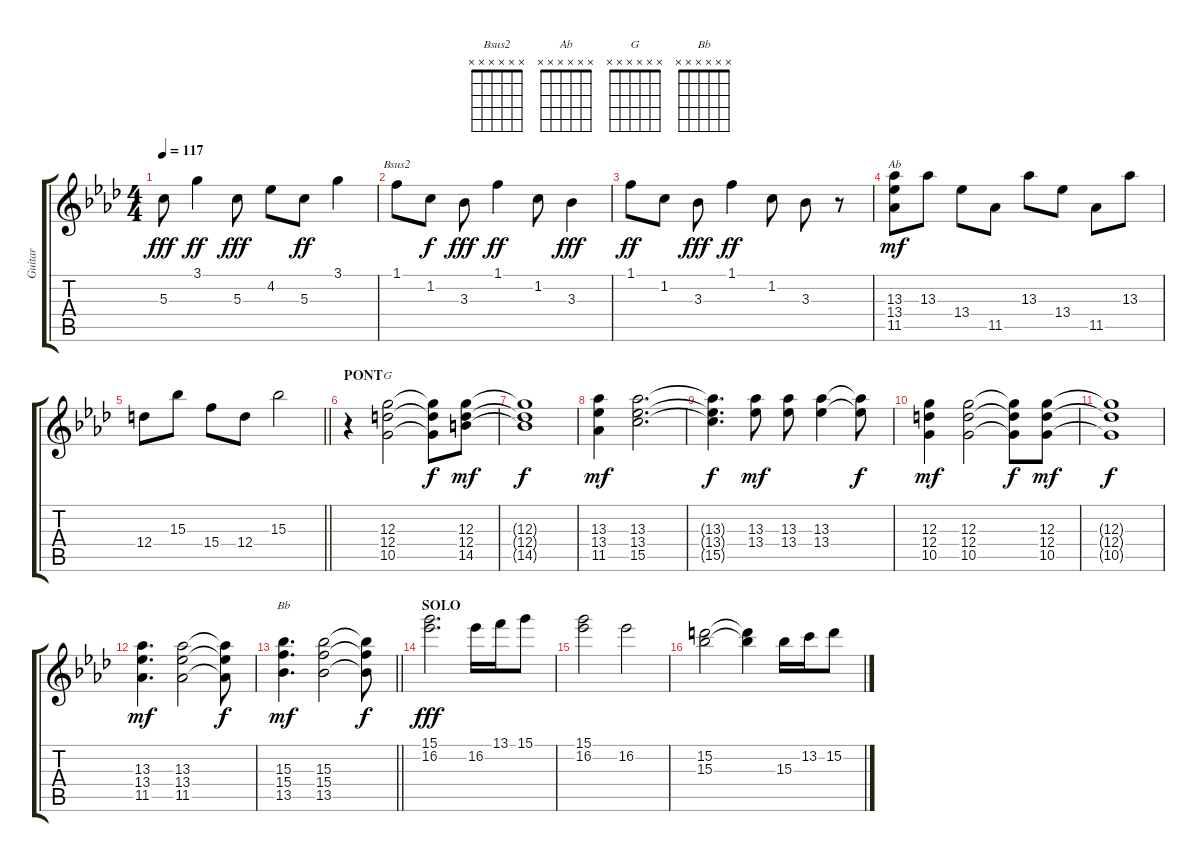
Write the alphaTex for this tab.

\track ("Guitar" "Guitar") {instrument distortionguitar}
\staff {score tabs}
\tuning (E4 B3 G3 D3 A2 E2) {hide}
\chord ("Bsus2" x x x x x x)
\chord ("Ab" x x x x x x)
\chord ("G" x x x x x x)
\chord ("Bb" x x x x x x)
\ts (4 4)
\tempo 117
\clef g2
\ks ab
5.3.8{dy fff} 3.1.4{dy ff} 5.3.8{dy fff} 4.2.8 5.3.8{dy ff} 3.1.4 |
1.1.8{ch "Bsus2"} 1.2.8{dy f} 3.3.8{dy fff} 1.1.4{dy ff} 1.2.8 3.3.4{dy fff} |
1.1.8{dy ff} 1.2.8 3.3.8{dy fff} 1.1.4{dy ff} 1.2.8 3.3.8 r.8 |
(13.3 13.4 11.5).8{ch "Ab" dy mf} 13.3.8 13.4.8 11.5.8 13.3.8 13.4.8 11.5.8 13.3.8 |
\barLineRight lightlight
12.4.8 15.3.8 15.4.8 12.4.8 15.3.2 |
\section ("" "PONT")
r.4 (12.3 12.4 10.5).2{ch "G"} (12.3{t} 12.4{t} 10.5{t}).8{dy f} (12.3 12.4 14.5).8{dy mf} |
(12.3{t} 12.4{t} 14.5{t}).1{dy f} |
(13.3 13.4 11.5).4{dy mf} (13.3 13.4 15.5).2{d} |
(13.3{t} 13.4{t} 15.5{t}).4{d dy f} (13.3 13.4).8{dy mf} (13.3 13.4).8 (13.3 13.4).4 (13.3{t} 13.4{t}).8{dy f} |
(12.3 12.4 10.5).4{dy mf} (12.3 12.4 10.5).2 (12.3{t} 12.4{t} 10.5{t}).8{dy f} (12.3 12.4 10.5).8{dy mf} |
(12.3{t} 12.4{t} 10.5{t}).1{dy f} |
(13.3 13.4 11.5).4{d dy mf} (13.3 13.4 11.5).2 (13.3{t} 13.4{t} 11.5{t}).8{dy f} |
\barLineRight lightlight
(15.3 15.4 13.5).4{d ch "Bb" dy mf} (15.3 15.4 13.5).2 (15.3{t} 15.4{t} 13.5{t}).8{dy f} |
\section ("" "SOLO")
(15.1 16.2).2{d dy fff} 16.2.16 13.1.16 15.1.8 |
(15.1 16.2).2 16.2.2 |
(15.2 15.3).2 (15.2{t} 15.3{t}).4 15.3.16 13.2.16 15.2.8
